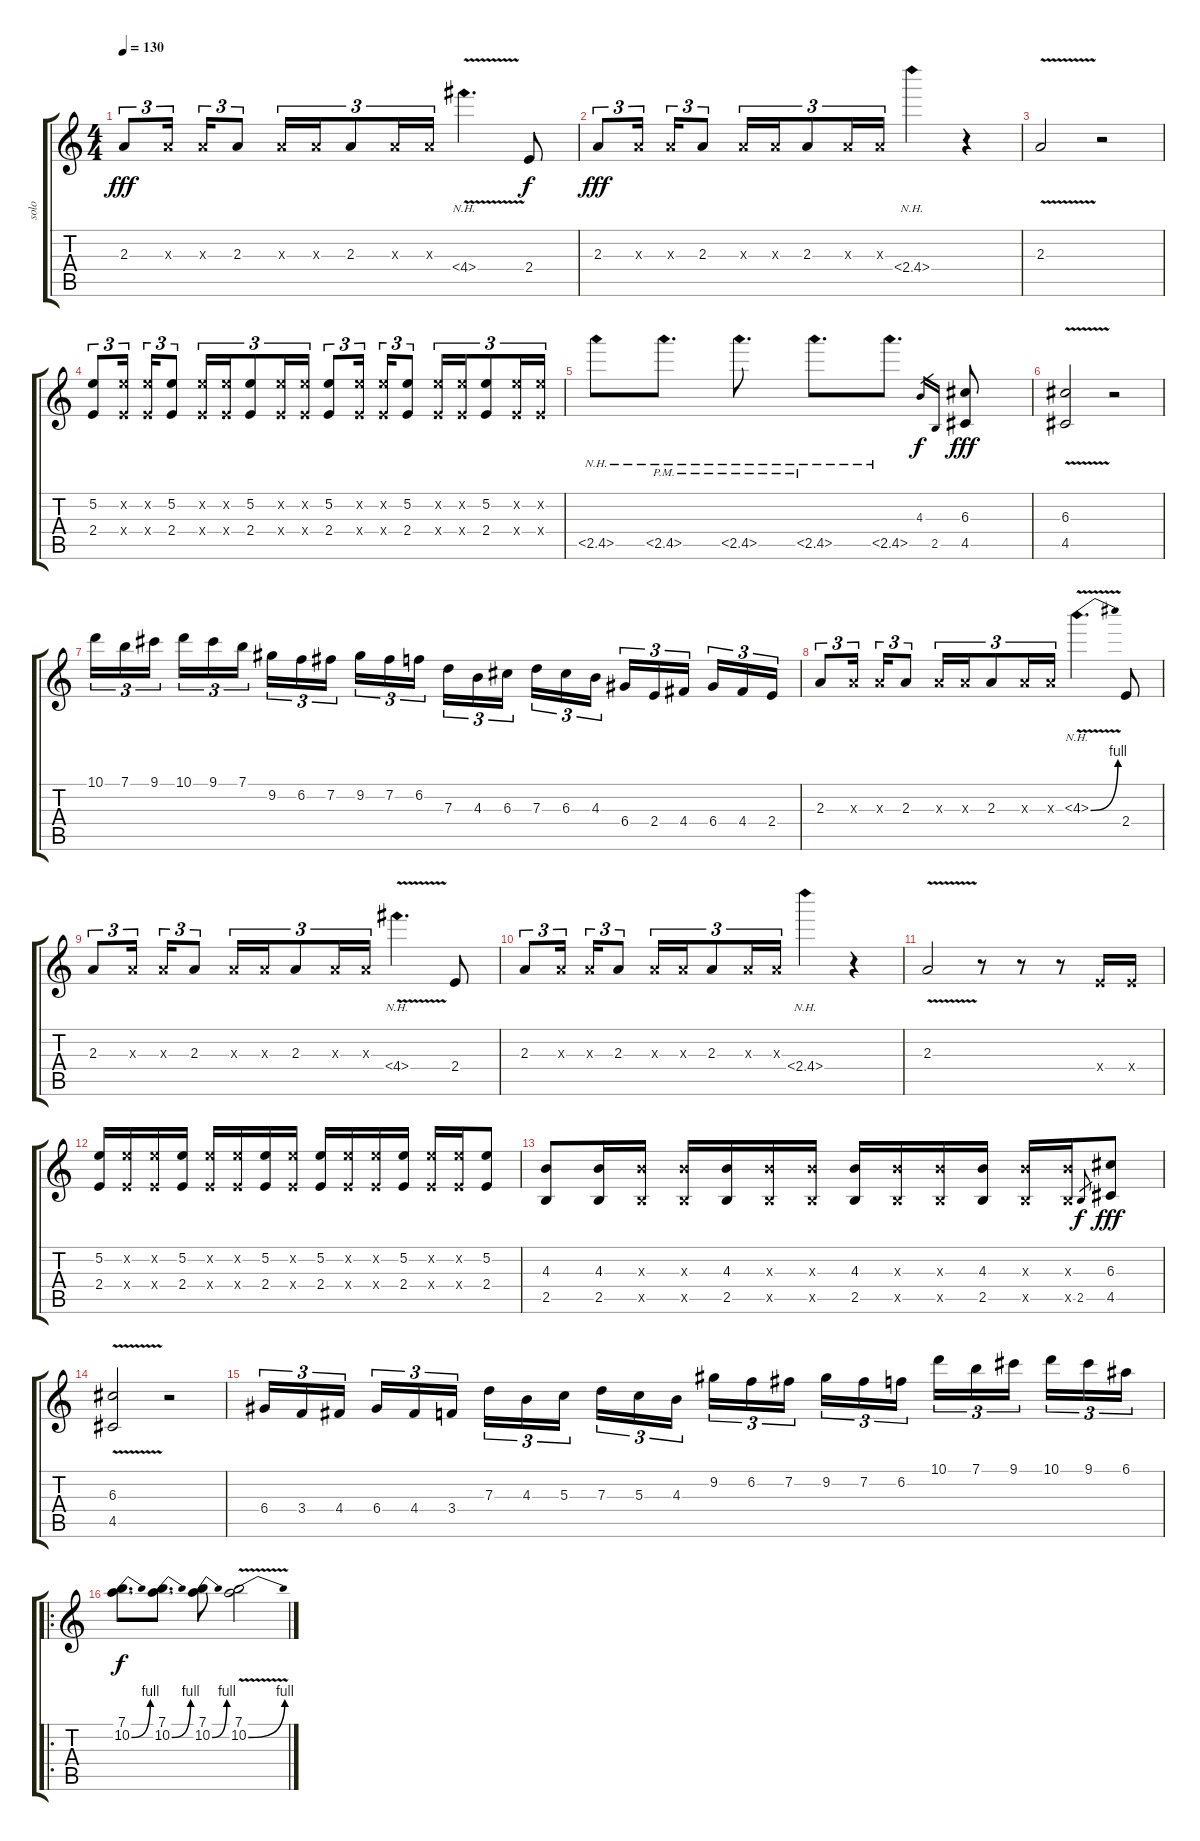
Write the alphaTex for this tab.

\track ("solo" "solo") {solo instrument overdrivenguitar}
\staff {score tabs}
\tuning (E4 B3 G3 D3 A2 E2) {hide}
\ts (4 4)
\tempo 130
\clef g2
\ks c
2.3.8{tu (3 2) dy fff} 2.3{x}.16{tu (3 2) beam splitsecondary} 2.3{x}.16{tu (3 2)} 2.3.8{tu (3 2)} 2.3{x}.16{tu (3 2)} 2.3{x}.16{tu (3 2)} 2.3.8{tu (3 2)} 2.3{x}.16{tu (3 2)} 2.3{x}.16{tu (3 2)} 4.4{nh v}.4{d} 2.4.8{dy f} |
2.3.8{tu (3 2) dy fff} 2.3{x}.16{tu (3 2) beam splitsecondary} 2.3{x}.16{tu (3 2)} 2.3.8{tu (3 2)} 2.3{x}.16{tu (3 2)} 2.3{x}.16{tu (3 2)} 2.3.8{tu (3 2)} 2.3{x}.16{tu (3 2)} 2.3{x}.16{tu (3 2)} 2.4{nh}.4 r.4 |
2.3{v}.2 r.2 |
(5.2 2.4).8{tu (3 2)} (5.2{x} 2.4{x}).16{tu (3 2) beam splitsecondary} (5.2{x} 2.4{x}).16{tu (3 2)} (5.2 2.4).8{tu (3 2)} (5.2{x} 2.4{x}).16{tu (3 2)} (5.2{x} 2.4{x}).16{tu (3 2)} (5.2 2.4).8{tu (3 2)} (5.2{x} 2.4{x}).16{tu (3 2)} (5.2{x} 2.4{x}).16{tu (3 2)} (5.2 2.4).8{tu (3 2)} (5.2{x} 2.4{x}).16{tu (3 2) beam splitsecondary} (5.2{x} 2.4{x}).16{tu (3 2)} (5.2 2.4).8{tu (3 2)} (5.2{x} 2.4{x}).16{tu (3 2)} (5.2{x} 2.4{x}).16{tu (3 2)} (5.2 2.4).8{tu (3 2)} (5.2{x} 2.4{x}).16{tu (3 2)} (5.2{x} 2.4{x}).16{tu (3 2)} |
2.5{nh}.8 2.5{nh pm}.8{d} 2.5{nh pm}.8{d} 2.5{nh pm}.8{d} 2.5{nh}.8{d} 4.3.16{gr dy f} 2.5.16{gr} (6.3 4.5).8{dy fff} |
(6.3{v} 4.5{v}).2 r.2 |
10.1.16{tu (3 2)} 7.1.16{tu (3 2)} 9.1.16{tu (3 2) beam splitsecondary} 10.1.16{tu (3 2)} 9.1.16{tu (3 2)} 7.1.16{tu (3 2)} 9.2.16{tu (3 2)} 6.2.16{tu (3 2)} 7.2.16{tu (3 2) beam splitsecondary} 9.2.16{tu (3 2)} 7.2.16{tu (3 2)} 6.2.16{tu (3 2)} 7.3.16{tu (3 2)} 4.3.16{tu (3 2)} 6.3.16{tu (3 2) beam splitsecondary} 7.3.16{tu (3 2)} 6.3.16{tu (3 2)} 4.3.16{tu (3 2)} 6.4.16{tu (3 2)} 2.4.16{tu (3 2)} 4.4.16{tu (3 2) beam splitsecondary} 6.4.16{tu (3 2)} 4.4.16{tu (3 2)} 2.4.16{tu (3 2)} |
2.3.8{tu (3 2)} 2.3{x}.16{tu (3 2) beam splitsecondary} 2.3{x}.16{tu (3 2)} 2.3.8{tu (3 2)} 2.3{x}.16{tu (3 2)} 2.3{x}.16{tu (3 2)} 2.3.8{tu (3 2)} 2.3{x}.16{tu (3 2)} 2.3{x}.16{tu (3 2)} 4.3{be (bend 0 0 60 4) nh v}.4{d} 2.4.8 |
2.3.8{tu (3 2)} 2.3{x}.16{tu (3 2) beam splitsecondary} 2.3{x}.16{tu (3 2)} 2.3.8{tu (3 2)} 2.3{x}.16{tu (3 2)} 2.3{x}.16{tu (3 2)} 2.3.8{tu (3 2)} 2.3{x}.16{tu (3 2)} 2.3{x}.16{tu (3 2)} 4.4{nh v}.4{d} 2.4.8 |
2.3.8{tu (3 2)} 2.3{x}.16{tu (3 2) beam splitsecondary} 2.3{x}.16{tu (3 2)} 2.3.8{tu (3 2)} 2.3{x}.16{tu (3 2)} 2.3{x}.16{tu (3 2)} 2.3.8{tu (3 2)} 2.3{x}.16{tu (3 2)} 2.3{x}.16{tu (3 2)} 2.4{nh}.4 r.4 |
2.3{v}.2 r.8 r.8 r.8 2.4{x}.16 2.4{x}.16 |
(5.2 2.4).16 (5.2{x} 2.4{x}).16 (5.2{x} 2.4{x}).16 (5.2 2.4).16 (5.2{x} 2.4{x}).16 (5.2{x} 2.4{x}).16 (5.2 2.4).16 (5.2{x} 2.4{x}).16 (5.2 2.4).16 (5.2{x} 2.4{x}).16 (5.2{x} 2.4{x}).16 (5.2 2.4).16 (5.2{x} 2.4{x}).16 (5.2{x} 2.4{x}).16 (5.2 2.4).8 |
(4.3 2.5).8 (4.3 2.5).16 (4.3{x} 2.5{x}).16 (4.3{x} 2.5{x}).16 (4.3 2.5).16 (4.3{x} 2.5{x}).16 (4.3{x} 2.5{x}).16 (4.3 2.5).16 (4.3{x} 2.5{x}).16 (4.3{x} 2.5{x}).16 (4.3 2.5).16 (4.3{x} 2.5{x}).16 (4.3{x} 2.5{x}).16 2.5.8{gr dy f} (6.3 4.5).8{dy fff} |
(6.3{v} 4.5{v}).2 r.2 |
6.4.16{tu (3 2)} 3.4.16{tu (3 2)} 4.4.16{tu (3 2) beam splitsecondary} 6.4.16{tu (3 2)} 4.4.16{tu (3 2)} 3.4.16{tu (3 2)} 7.3.16{tu (3 2)} 4.3.16{tu (3 2)} 5.3.16{tu (3 2) beam splitsecondary} 7.3.16{tu (3 2)} 5.3.16{tu (3 2)} 4.3.16{tu (3 2)} 9.2.16{tu (3 2)} 6.2.16{tu (3 2)} 7.2.16{tu (3 2) beam splitsecondary} 9.2.16{tu (3 2)} 7.2.16{tu (3 2)} 6.2.16{tu (3 2)} 10.1.16{tu (3 2)} 7.1.16{tu (3 2)} 9.1.16{tu (3 2) beam splitsecondary} 10.1.16{tu (3 2)} 9.1.16{tu (3 2)} 6.1.16{tu (3 2)} |
\ro
(7.1 10.2{be (bend 0 0 60 4)}).8{d dy f} (7.1 10.2{be (bend 0 0 60 4)}).8{d} (7.1 10.2{be (bend 0 0 60 4)}).8 (7.1 10.2{be (bend 0 0 60 4) v}).2
